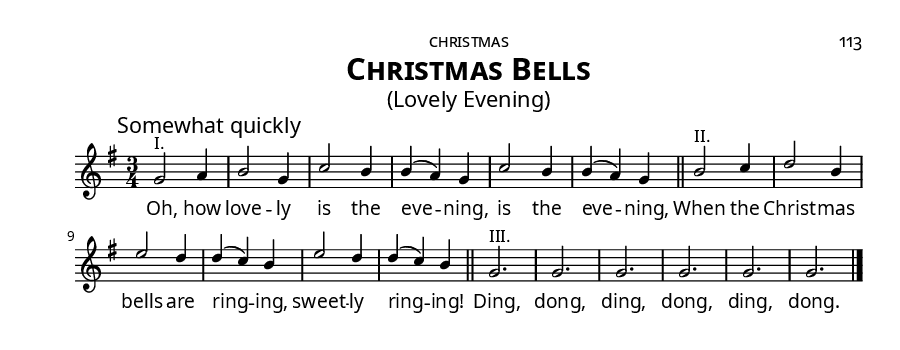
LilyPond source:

\version "2.14.2"
\include "util.ly"
\header {
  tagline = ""

    title = \markup{\override #'(font-name . "Garamond Premier Pro Semibold"){ \abs-fontsize #15 \smallCapsOldStyle"Christmas Bells"}}
    subtitle = \markup{\override #'(font-name . "Garamond Premier Pro"){ \abs-fontsize #10.5 "(Lovely Evening)"}}
  }
\paper {
  print-all-headers = ##f
  paper-height = 9\in
  paper-width = 6\in
  indent = 0\in
  %system-system-spacing = #'((basic-distance . 10) (padding . 0))
  %system-system-spacing =
  %  #'((basic-distance . 0)
  %     (minimum-distance . 0)
  %     (padding . -0.35)
  %     (stretchability . 100))
  ragged-last-bottom = ##t
  ragged-bottom = ##f
  two-sided = ##t
  inner-margin = 0.5\in
  outer-margin = 0.25\in
  top-margin = 0.25\in
  bottom-margin = 0.25\in
  first-page-number = #113
  print-first-page-number = ##t
  headerLine = \markup{\override #'(font-name . "Garamond Premier Pro") \smallCapsOldStyle"christmas"}
  oddHeaderMarkup = \markup\fill-line{
     \override #'(font-name . "Garamond Premier Pro")\abs-fontsize #8.5
     \combine 
        \fill-line{"" \on-the-fly #print-page-number-check-first
        \oldStylePageNum""
        }
        \fill-line{\headerLine}
  }
  evenHeaderMarkup = \markup {
     \override #'(font-name . "Garamond Premier Pro")\abs-fontsize #8.5
     \combine
        \on-the-fly #print-page-number-check-first
        \oldStylePageNum""
        \fill-line{\headerLine}
  }
}
#(set-global-staff-size 15) \paper{ #(define fonts (make-pango-font-tree "GoudyOlSt BT" "Garamond Premier Pro" "Garamond Premier Pro" (/ 15 20))) }





















global = {
  \key g \major
  \time 3/4
}

sopMusic = \relative c'' {
  \once \override Score.RehearsalMark #'self-alignment-X = #LEFT
  \mark "Somewhat quickly"
  g2^"I." a4 |
  b2 g4 |
  c2 b4 |
  b( a) g |
  c2 b4 |
  b( a) g \bar "||"
  
  b2^"II." c4 |
  d2 b4 |
  e2 d4 |
  d( c) b |
  e2 d4 |
  d( c) b \bar "||"
  
  g2.^"III." |
  g2. |
  g2. |
  g2. |
  g2. |
  g2. \bar "|."
}
sopWords = \lyricmode {
  
}

altoMusic = \relative c' {
  
}
altoWords = \lyricmode {
  Oh, how love -- ly is the eve -- ning, is the eve -- ning,
  When the Christ -- mas bells are ring -- ing, sweet -- ly ring -- ing!
  Ding, dong, ding, dong, ding, dong.
}
altoWordsII = \lyricmode {
}
altoWordsIII = \lyricmode {
}
altoWordsIV = \lyricmode {
}
altoWordsV = \lyricmode {
}
altoWordsVI = \lyricmode {
}
tenorMusic = \relative c' {
}
tenorWords = \lyricmode {

}

bassMusic = \relative c {
}
bassWords = \lyricmode {

}

pianoRH = \relative c' {
  
}
pianoLH = \relative c' {
  
}

\score {
  <<
   \new ChoirStaff <<
%    \new Lyrics = sopranos \with { \override VerticalAxisGroup #'nonstaff-relatedstaff-spacing = #'((basic-distance . 1)) }
    \new Staff = women <<
      \new Voice = "sopranos" { \voiceOne << \global \sopMusic >> }
      \new Voice = "altos" { \voiceTwo << \global \altoMusic >> }
    >>
    \new Lyrics \with { alignAboveContext = #"women" \override VerticalAxisGroup #'nonstaff-relatedstaff-spacing = #'((basic-distance . 1))} \lyricsto "sopranos" \sopWords
    \new Lyrics = "altosVI"  \with { alignBelowContext = #"women" } \lyricsto "sopranos" \altoWordsVI
    \new Lyrics = "altosV"  \with { alignBelowContext = #"women" } \lyricsto "sopranos" \altoWordsV
    \new Lyrics = "altosIV"  \with { alignBelowContext = #"women" } \lyricsto "sopranos" \altoWordsIV
    \new Lyrics = "altosIII"  \with { alignBelowContext = #"women" } \lyricsto "sopranos" \altoWordsIII
    \new Lyrics = "altosII"  \with { alignBelowContext = #"women" } \lyricsto "sopranos" \altoWordsII
    \new Lyrics = "altos"  \with { alignBelowContext = #"women" } \lyricsto "sopranos" \altoWords
   
  >>
%    \new PianoStaff << \new Staff { \new Voice { \pianoRH } } \new Staff { \clef "bass" \pianoLH } >>
  >>
  \layout {
    \context {
      \Score
      %\override SpacingSpanner #'base-shortest-duration = #(ly:make-moment 1 8)
      %\override SpacingSpanner #'common-shortest-duration = #(ly:make-moment 1 4)
    }
    \context {
      % Remove all empty staves
      % \Staff \RemoveEmptyStaves \override VerticalAxisGroup #'remove-first = ##t
    }
    \context {
      \Lyrics
      \override LyricText #'X-offset = #center-on-word
    }
  }
  
  \midi {
    \tempo 4 = 90
    \set Staff.midiInstrument = "flute"
  
    \context {
      \Voice
      \remove "Dynamic_performer"
    }
  }
}
